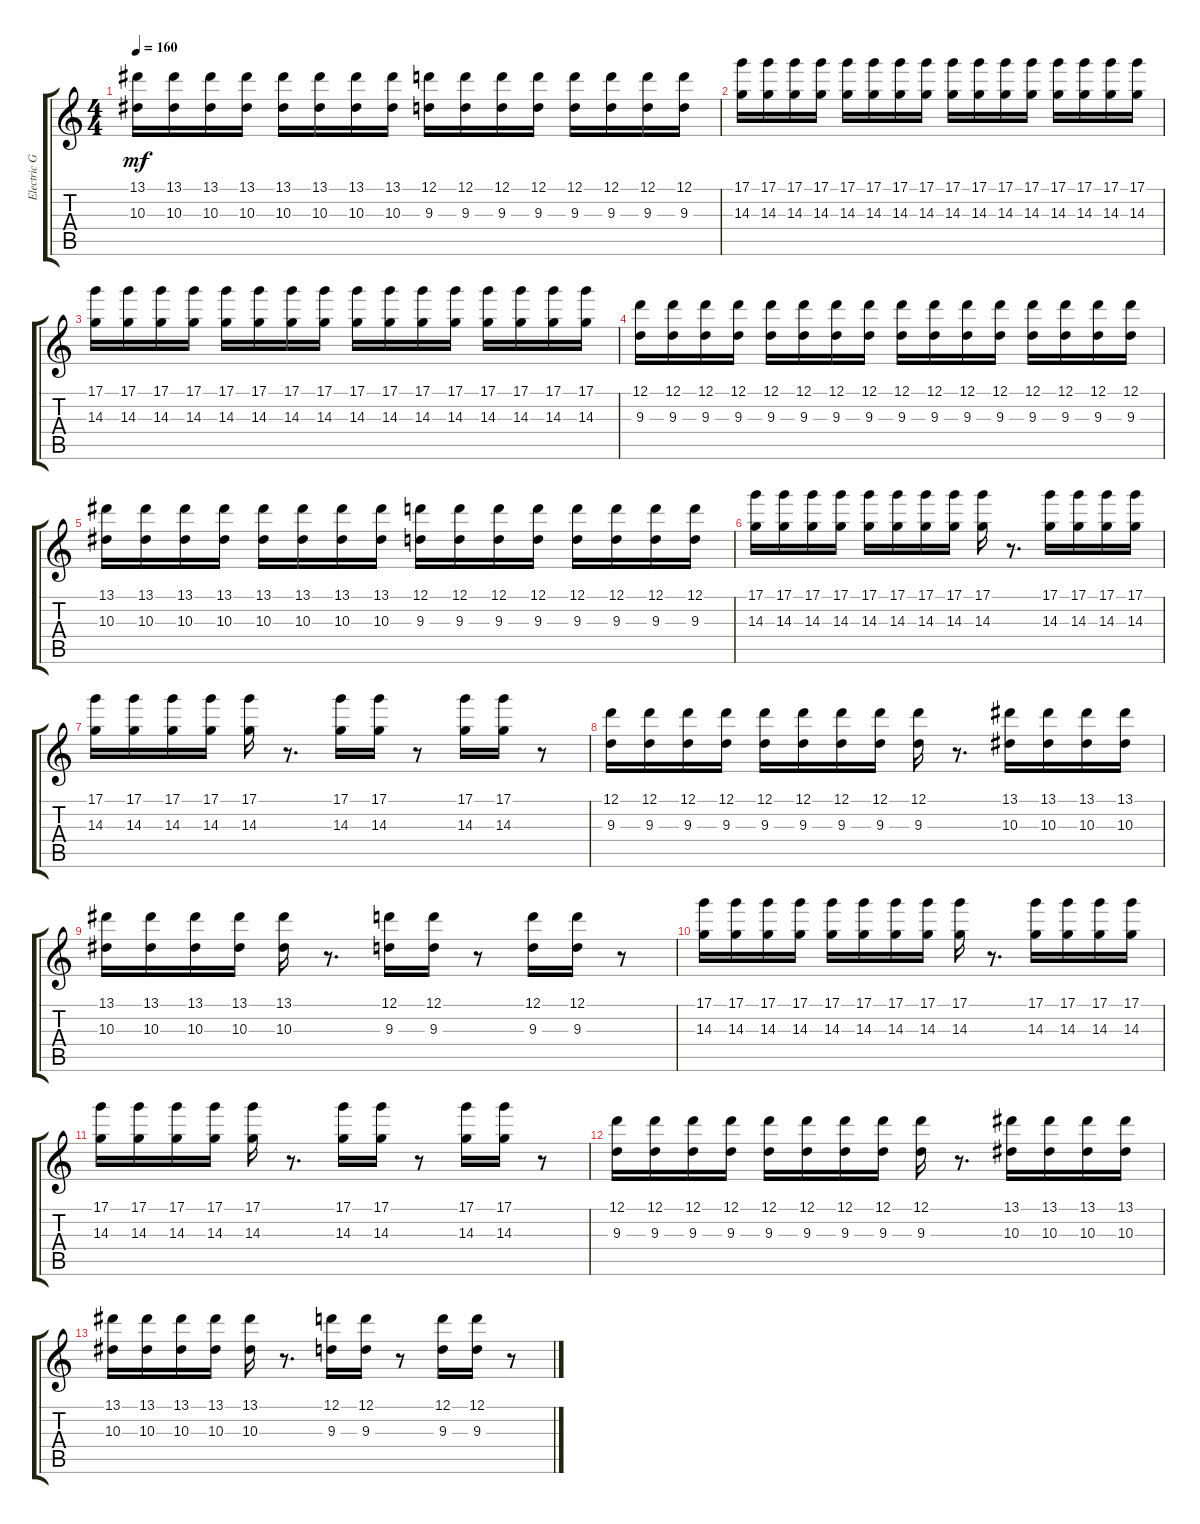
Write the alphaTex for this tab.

\track ("Electric Guitar" "Electric G") {instrument distortionguitar}
\staff {score tabs}
\tuning (D4 A3 F3 C3 G2 C2) {hide}
\ts (4 4)
\tempo 160
\clef g2
\ks c
(13.1 10.3).16{dy mf} (13.1 10.3).16 (13.1 10.3).16 (13.1 10.3).16 (13.1 10.3).16 (13.1 10.3).16 (13.1 10.3).16 (13.1 10.3).16 (12.1 9.3).16 (12.1 9.3).16 (12.1 9.3).16 (12.1 9.3).16 (12.1 9.3).16 (12.1 9.3).16 (12.1 9.3).16 (12.1 9.3).16 |
(17.1 14.3).16 (17.1 14.3).16 (17.1 14.3).16 (17.1 14.3).16 (17.1 14.3).16 (17.1 14.3).16 (17.1 14.3).16 (17.1 14.3).16 (17.1 14.3).16 (17.1 14.3).16 (17.1 14.3).16 (17.1 14.3).16 (17.1 14.3).16 (17.1 14.3).16 (17.1 14.3).16 (17.1 14.3).16 |
(17.1 14.3).16 (17.1 14.3).16 (17.1 14.3).16 (17.1 14.3).16 (17.1 14.3).16 (17.1 14.3).16 (17.1 14.3).16 (17.1 14.3).16 (17.1 14.3).16 (17.1 14.3).16 (17.1 14.3).16 (17.1 14.3).16 (17.1 14.3).16 (17.1 14.3).16 (17.1 14.3).16 (17.1 14.3).16 |
(12.1 9.3).16 (12.1 9.3).16 (12.1 9.3).16 (12.1 9.3).16 (12.1 9.3).16 (12.1 9.3).16 (12.1 9.3).16 (12.1 9.3).16 (12.1 9.3).16 (12.1 9.3).16 (12.1 9.3).16 (12.1 9.3).16 (12.1 9.3).16 (12.1 9.3).16 (12.1 9.3).16 (12.1 9.3).16 |
(13.1 10.3).16 (13.1 10.3).16 (13.1 10.3).16 (13.1 10.3).16 (13.1 10.3).16 (13.1 10.3).16 (13.1 10.3).16 (13.1 10.3).16 (12.1 9.3).16 (12.1 9.3).16 (12.1 9.3).16 (12.1 9.3).16 (12.1 9.3).16 (12.1 9.3).16 (12.1 9.3).16 (12.1 9.3).16 |
(17.1 14.3).16 (17.1 14.3).16 (17.1 14.3).16 (17.1 14.3).16 (17.1 14.3).16 (17.1 14.3).16 (17.1 14.3).16 (17.1 14.3).16 (17.1 14.3).16 r.8{d} (17.1 14.3).16 (17.1 14.3).16 (17.1 14.3).16 (17.1 14.3).16 |
(17.1 14.3).16 (17.1 14.3).16 (17.1 14.3).16 (17.1 14.3).16 (17.1 14.3).16 r.8{d} (17.1 14.3).16 (17.1 14.3).16 r.8 (17.1 14.3).16 (17.1 14.3).16 r.8 |
(12.1 9.3).16 (12.1 9.3).16 (12.1 9.3).16 (12.1 9.3).16 (12.1 9.3).16 (12.1 9.3).16 (12.1 9.3).16 (12.1 9.3).16 (12.1 9.3).16 r.8{d} (13.1 10.3).16 (13.1 10.3).16 (13.1 10.3).16 (13.1 10.3).16 |
(13.1 10.3).16 (13.1 10.3).16 (13.1 10.3).16 (13.1 10.3).16 (13.1 10.3).16 r.8{d} (12.1 9.3).16 (12.1 9.3).16 r.8 (12.1 9.3).16 (12.1 9.3).16 r.8 |
(17.1 14.3).16 (17.1 14.3).16 (17.1 14.3).16 (17.1 14.3).16 (17.1 14.3).16 (17.1 14.3).16 (17.1 14.3).16 (17.1 14.3).16 (17.1 14.3).16 r.8{d} (17.1 14.3).16 (17.1 14.3).16 (17.1 14.3).16 (17.1 14.3).16 |
(17.1 14.3).16 (17.1 14.3).16 (17.1 14.3).16 (17.1 14.3).16 (17.1 14.3).16 r.8{d} (17.1 14.3).16 (17.1 14.3).16 r.8 (17.1 14.3).16 (17.1 14.3).16 r.8 |
(12.1 9.3).16 (12.1 9.3).16 (12.1 9.3).16 (12.1 9.3).16 (12.1 9.3).16 (12.1 9.3).16 (12.1 9.3).16 (12.1 9.3).16 (12.1 9.3).16 r.8{d} (13.1 10.3).16 (13.1 10.3).16 (13.1 10.3).16 (13.1 10.3).16 |
(13.1 10.3).16 (13.1 10.3).16 (13.1 10.3).16 (13.1 10.3).16 (13.1 10.3).16 r.8{d} (12.1 9.3).16 (12.1 9.3).16 r.8 (12.1 9.3).16 (12.1 9.3).16 r.8
